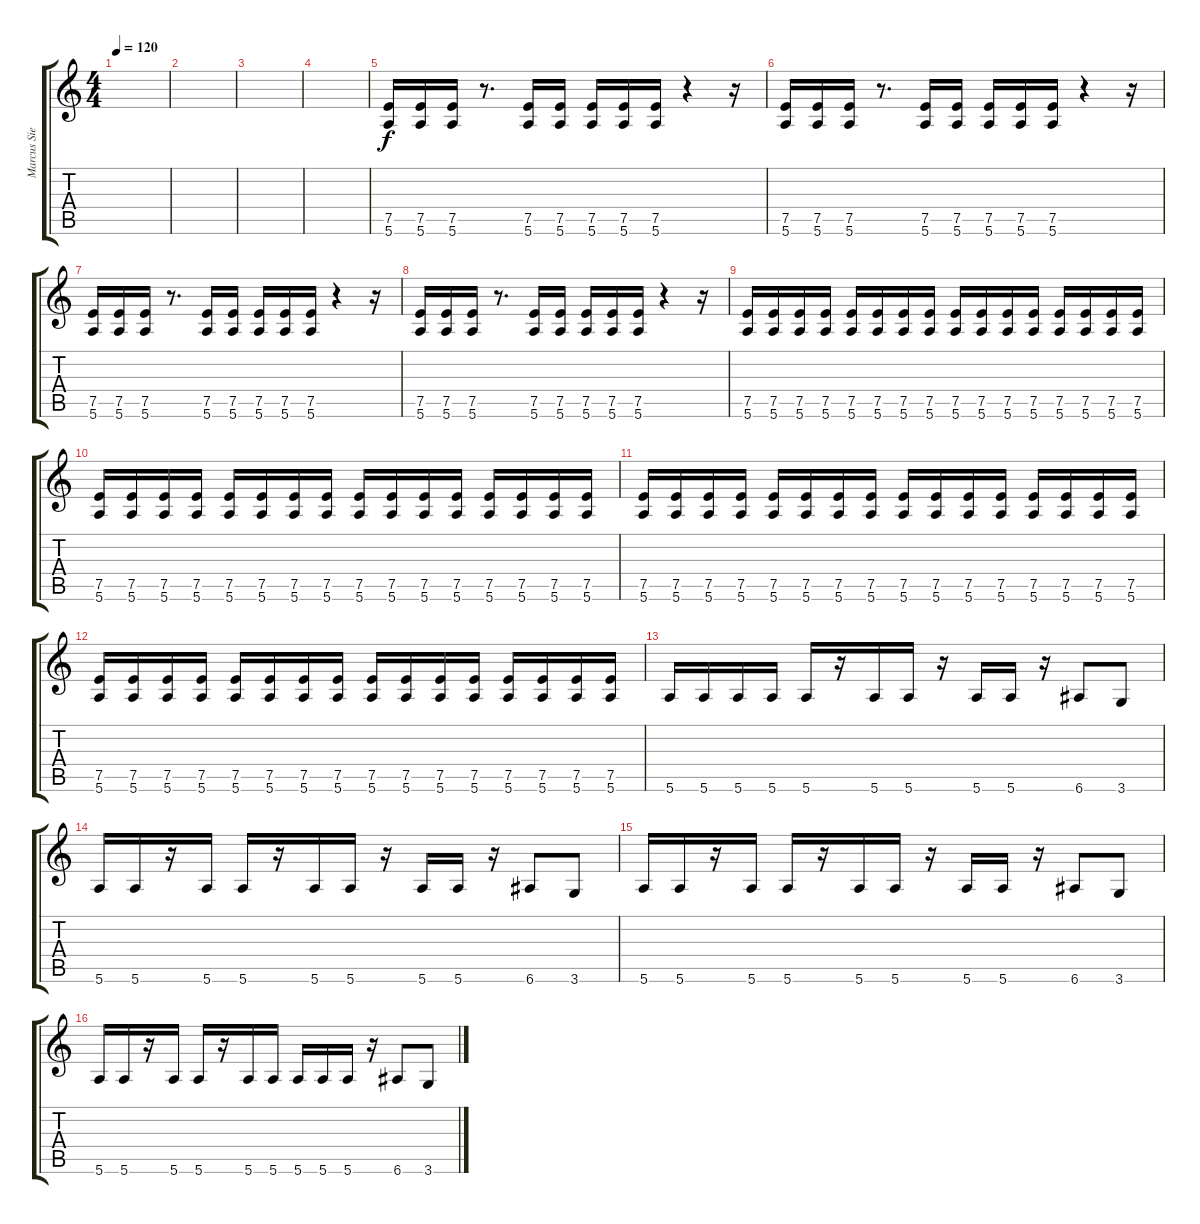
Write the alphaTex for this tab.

\track ("Marcus Siepen" "Marcus Sie") {instrument overdrivenguitar}
\staff {score tabs}
\tuning (E4 B3 G3 D3 A2 E2) {hide}
\ts (4 4)
\tempo 120
\clef g2
\ks c
|
|
|
|
(7.5 5.6).16 (7.5 5.6).16 (7.5 5.6).16 r.8{d} (7.5 5.6).16 (7.5 5.6).16 (7.5 5.6).16 (7.5 5.6).16 (7.5 5.6).16 r.4 r.16 |
(7.5 5.6).16 (7.5 5.6).16 (7.5 5.6).16 r.8{d} (7.5 5.6).16 (7.5 5.6).16 (7.5 5.6).16 (7.5 5.6).16 (7.5 5.6).16 r.4 r.16 |
(7.5 5.6).16 (7.5 5.6).16 (7.5 5.6).16 r.8{d} (7.5 5.6).16 (7.5 5.6).16 (7.5 5.6).16 (7.5 5.6).16 (7.5 5.6).16 r.4 r.16 |
(7.5 5.6).16 (7.5 5.6).16 (7.5 5.6).16 r.8{d} (7.5 5.6).16 (7.5 5.6).16 (7.5 5.6).16 (7.5 5.6).16 (7.5 5.6).16 r.4 r.16 |
(7.5 5.6).16 (7.5 5.6).16 (7.5 5.6).16 (7.5 5.6).16 (7.5 5.6).16 (7.5 5.6).16 (7.5 5.6).16 (7.5 5.6).16 (7.5 5.6).16 (7.5 5.6).16 (7.5 5.6).16 (7.5 5.6).16 (7.5 5.6).16 (7.5 5.6).16 (7.5 5.6).16 (7.5 5.6).16 |
(7.5 5.6).16 (7.5 5.6).16 (7.5 5.6).16 (7.5 5.6).16 (7.5 5.6).16 (7.5 5.6).16 (7.5 5.6).16 (7.5 5.6).16 (7.5 5.6).16 (7.5 5.6).16 (7.5 5.6).16 (7.5 5.6).16 (7.5 5.6).16 (7.5 5.6).16 (7.5 5.6).16 (7.5 5.6).16 |
(7.5 5.6).16 (7.5 5.6).16 (7.5 5.6).16 (7.5 5.6).16 (7.5 5.6).16 (7.5 5.6).16 (7.5 5.6).16 (7.5 5.6).16 (7.5 5.6).16 (7.5 5.6).16 (7.5 5.6).16 (7.5 5.6).16 (7.5 5.6).16 (7.5 5.6).16 (7.5 5.6).16 (7.5 5.6).16 |
(7.5 5.6).16 (7.5 5.6).16 (7.5 5.6).16 (7.5 5.6).16 (7.5 5.6).16 (7.5 5.6).16 (7.5 5.6).16 (7.5 5.6).16 (7.5 5.6).16 (7.5 5.6).16 (7.5 5.6).16 (7.5 5.6).16 (7.5 5.6).16 (7.5 5.6).16 (7.5 5.6).16 (7.5 5.6).16 |
5.6.16 5.6.16 5.6.16 5.6.16 5.6.16 r.16 5.6.16 5.6.16 r.16 5.6.16 5.6.16 r.16 6.6.8 3.6.8 |
5.6.16 5.6.16 r.16 5.6.16 5.6.16 r.16 5.6.16 5.6.16 r.16 5.6.16 5.6.16 r.16 6.6.8 3.6.8 |
5.6.16 5.6.16 r.16 5.6.16 5.6.16 r.16 5.6.16 5.6.16 r.16 5.6.16 5.6.16 r.16 6.6.8 3.6.8 |
5.6.16 5.6.16 r.16 5.6.16 5.6.16 r.16 5.6.16 5.6.16 5.6.16 5.6.16 5.6.16 r.16 6.6.8 3.6.8
